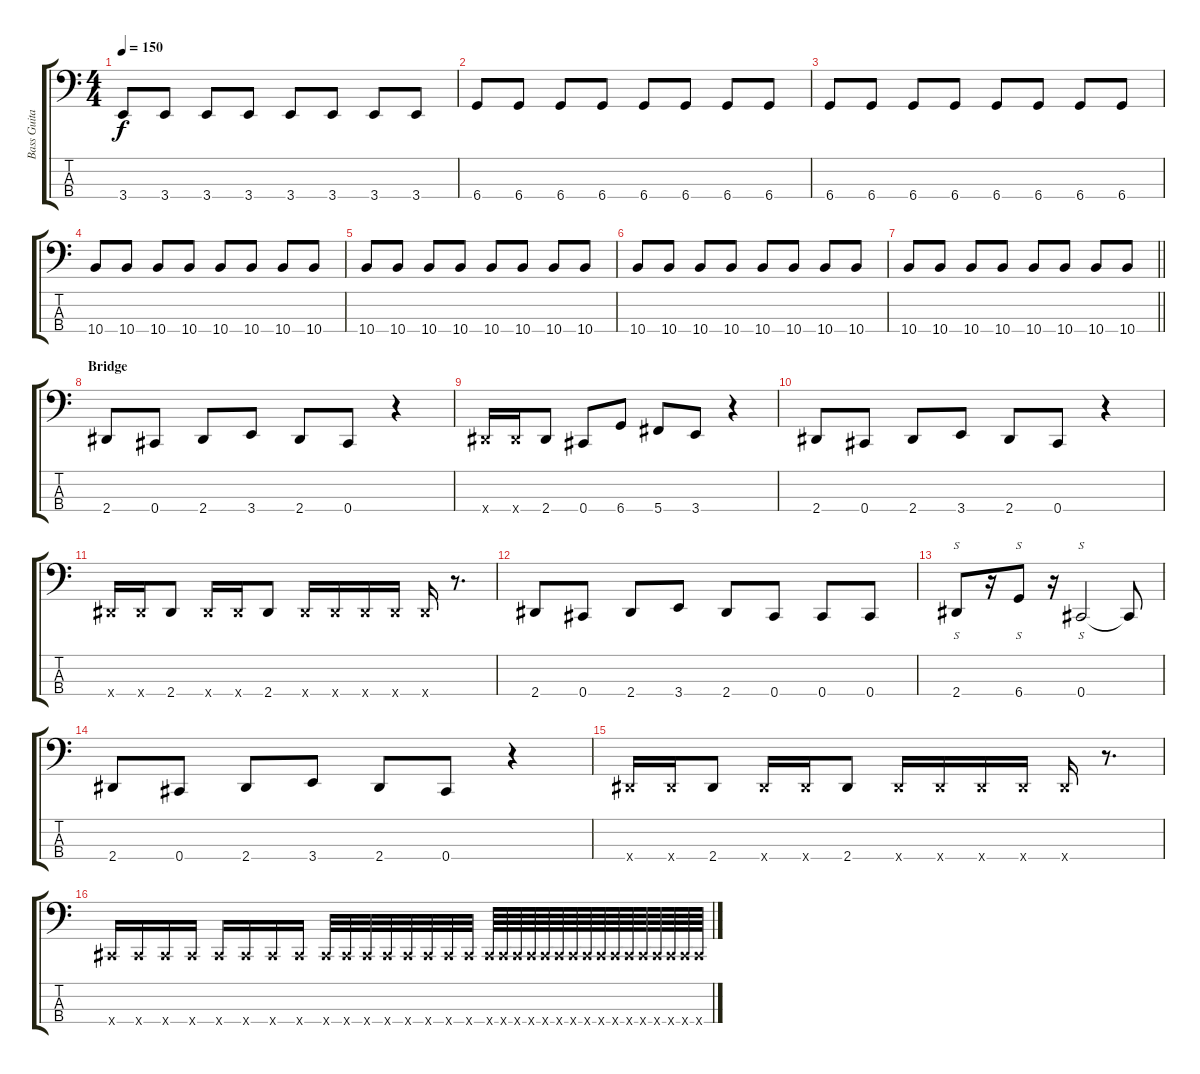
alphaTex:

\track ("Bass Guitar" "Bass Guita") {instrument electricbassfinger}
\staff {score tabs}
\tuning (Gb2 Db2 Ab1 Db1) {hide}
\ts (4 4)
\tempo 150
\clef f4
\ks c
3.4.8{dy f} 3.4.8 3.4.8 3.4.8 3.4.8 3.4.8 3.4.8 3.4.8 |
6.4.8 6.4.8 6.4.8 6.4.8 6.4.8 6.4.8 6.4.8 6.4.8 |
6.4.8 6.4.8 6.4.8 6.4.8 6.4.8 6.4.8 6.4.8 6.4.8 |
10.4.8 10.4.8 10.4.8 10.4.8 10.4.8 10.4.8 10.4.8 10.4.8 |
10.4.8 10.4.8 10.4.8 10.4.8 10.4.8 10.4.8 10.4.8 10.4.8 |
10.4.8 10.4.8 10.4.8 10.4.8 10.4.8 10.4.8 10.4.8 10.4.8 |
\barLineRight lightlight
10.4.8 10.4.8 10.4.8 10.4.8 10.4.8 10.4.8 10.4.8 10.4.8 |
\section ("" "Bridge")
2.4.8 0.4.8 2.4.8 3.4.8 2.4.8 0.4.8 r.4 |
2.4{x}.16 2.4{x}.16 2.4.8 0.4.8 6.4.8 5.4.8 3.4.8 r.4 |
2.4.8 0.4.8 2.4.8 3.4.8 2.4.8 0.4.8 r.4 |
2.4{x}.16 2.4{x}.16 2.4.8 2.4{x}.16 2.4{x}.16 2.4.8 2.4{x}.16 2.4{x}.16 2.4{x}.16 2.4{x}.16 2.4{x}.16 r.8{d} |
2.4.8 0.4.8 2.4.8 3.4.8 2.4.8 0.4.8 0.4.8 0.4.8 |
2.4.8{s instrument slapbass1} r.16 6.4.8{s} r.16 0.4.2{s} 0.4{t}.8 |
2.4.8{instrument electricbassfinger} 0.4.8 2.4.8 3.4.8 2.4.8 0.4.8 r.4 |
2.4{x}.16 2.4{x}.16 2.4.8 2.4{x}.16 2.4{x}.16 2.4.8 2.4{x}.16 2.4{x}.16 2.4{x}.16 2.4{x}.16 2.4{x}.16 r.8{d} |
0.4{x}.16 0.4{x}.16 0.4{x}.16 0.4{x}.16 0.4{x}.16 0.4{x}.16 0.4{x}.16 0.4{x}.16 0.4{x}.32 0.4{x}.32 0.4{x}.32 0.4{x}.32 0.4{x}.32 0.4{x}.32 0.4{x}.32 0.4{x}.32 0.4{x}.64 0.4{x}.64 0.4{x}.64 0.4{x}.64 0.4{x}.64 0.4{x}.64 0.4{x}.64 0.4{x}.64 0.4{x}.64 0.4{x}.64 0.4{x}.64 0.4{x}.64 0.4{x}.64 0.4{x}.64 0.4{x}.64 0.4{x}.64
